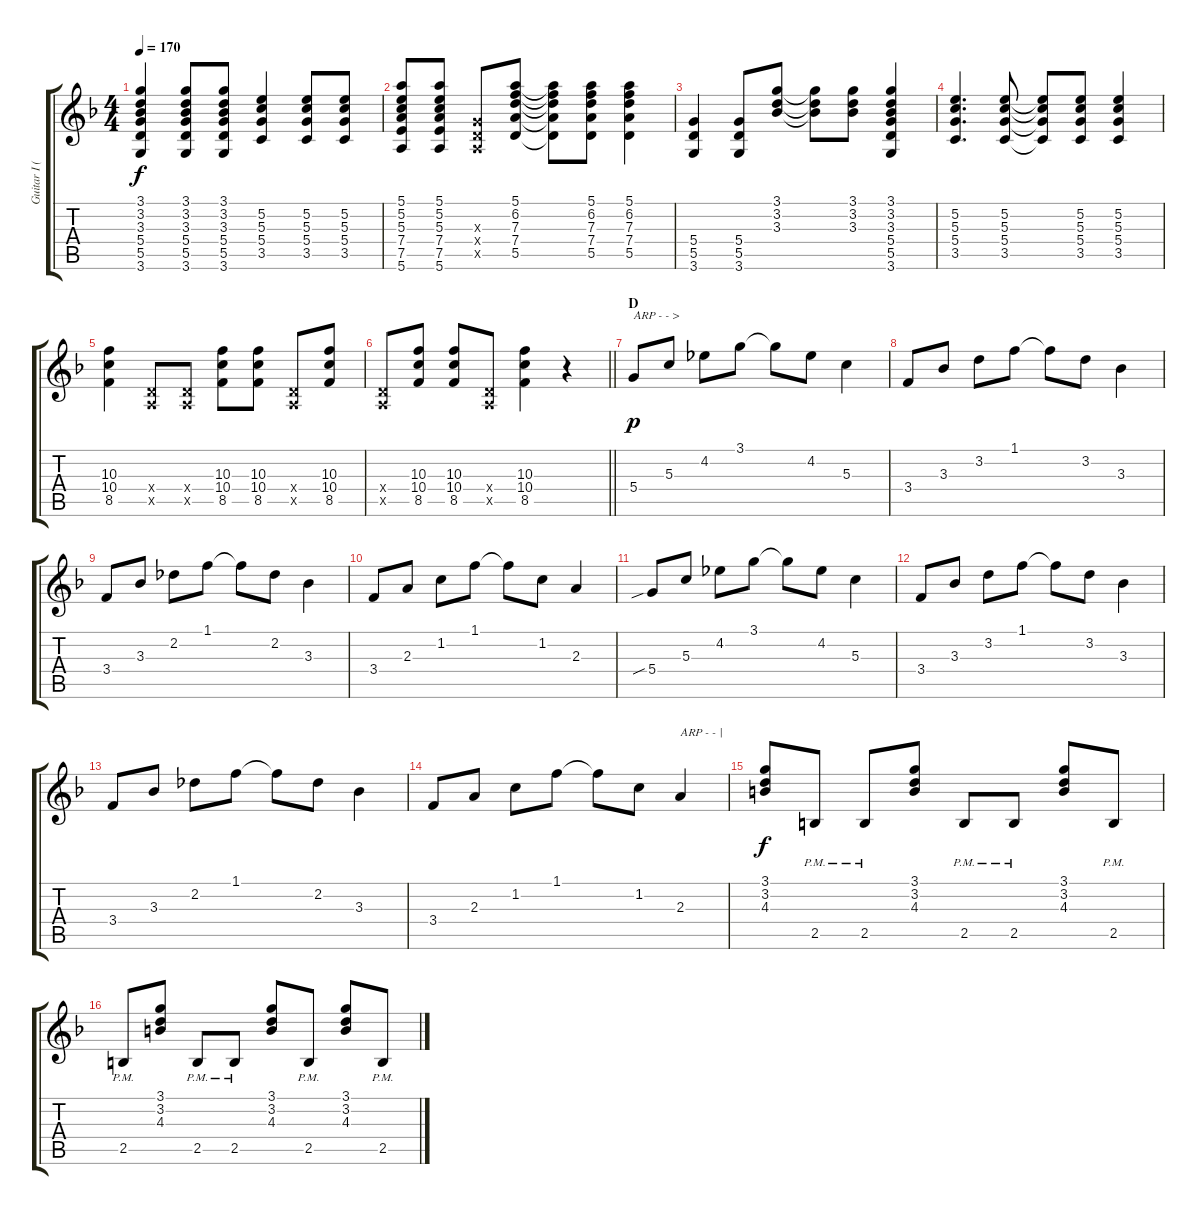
\track ("Guitar I (Hirasawa Yui)" "Guitar I (") {instrument overdrivenguitar}
\staff {score tabs}
\tuning (E4 B3 G3 D3 A2 E2) {hide}
\ts (4 4)
\tempo 170
\clef g2
\ks f
(3.1 3.2 3.3 5.4 5.5 3.6).4{dy f} (3.1 3.2 3.3 5.4 5.5 3.6).8 (3.1 3.2 3.3 5.4 5.5 3.6).8 (5.2 5.3 5.4 3.5).4 (5.2 5.3 5.4 3.5).8 (5.2 5.3 5.4 3.5).8 |
(5.1 5.2 5.3 7.4 7.5 5.6).8 (5.1 5.2 5.3 7.4 7.5 5.6).8 (0.3{x} 0.4{x} 0.5{x}).8 (5.1 6.2 7.3 7.4 5.5).8 (5.1{t} 6.2{t} 7.3{t} 7.4{t} 5.5{t}).8 (5.1 6.2 7.3 7.4 5.5).8 (5.1 6.2 7.3 7.4 5.5).4 |
(5.4 5.5 3.6).4 (5.4 5.5 3.6).8 (3.1 3.2 3.3).8 (3.1{t} 3.2{t} 3.3{t}).8 (3.1 3.2 3.3).8 (3.1 3.2 3.3 5.4 5.5 3.6).4 |
(5.2 5.3 5.4 3.5).4{d} (5.2 5.3 5.4 3.5).8 (5.2{t} 5.3{t} 5.4{t} 3.5{t}).8 (5.2 5.3 5.4 3.5).8 (5.2 5.3 5.4 3.5).4 |
(10.3 10.4 8.5).4 (0.4{x} 0.5{x}).8 (0.4{x} 0.5{x}).8 (10.3 10.4 8.5).8 (10.3 10.4 8.5).8 (0.4{x} 0.5{x}).8 (10.3 10.4 8.5).8 |
\barLineRight lightlight
(0.4{x} 0.5{x}).8 (10.3 10.4 8.5).8 (10.3 10.4 8.5).8 (0.4{x} 0.5{x}).8 (10.3 10.4 8.5).4 r.4 |
\section ("" "D")
5.4.8{txt "ARP - - >" dy p} 5.3.8 4.2.8 3.1.8 3.1{t}.8 4.2.8 5.3.4 |
3.4.8 3.3.8 3.2.8 1.1.8 1.1{t}.8 3.2.8 3.3.4 |
3.4.8 3.3.8 2.2.8 1.1.8 1.1{t}.8 2.2.8 3.3.4 |
3.4.8 2.3.8 1.2.8 1.1.8 1.1{t}.8 1.2.8 2.3.4 |
5.4{sib}.8 5.3.8 4.2.8 3.1.8 3.1{t}.8 4.2.8 5.3.4 |
3.4.8 3.3.8 3.2.8 1.1.8 1.1{t}.8 3.2.8 3.3.4 |
3.4.8 3.3.8 2.2.8 1.1.8 1.1{t}.8 2.2.8 3.3.4 |
3.4.8 2.3.8 1.2.8 1.1.8 1.1{t}.8 1.2.8 2.3.4{txt "ARP - - |"} |
(3.1 3.2 4.3).8{dy f} 2.5{pm}.8 2.5{pm}.8 (3.1 3.2 4.3).8 2.5{pm}.8 2.5{pm}.8 (3.1 3.2 4.3).8 2.5{pm}.8 |
2.5{pm}.8 (3.1 3.2 4.3).8 2.5{pm}.8 2.5{pm}.8 (3.1 3.2 4.3).8 2.5{pm}.8 (3.1 3.2 4.3).8 2.5{pm}.8
